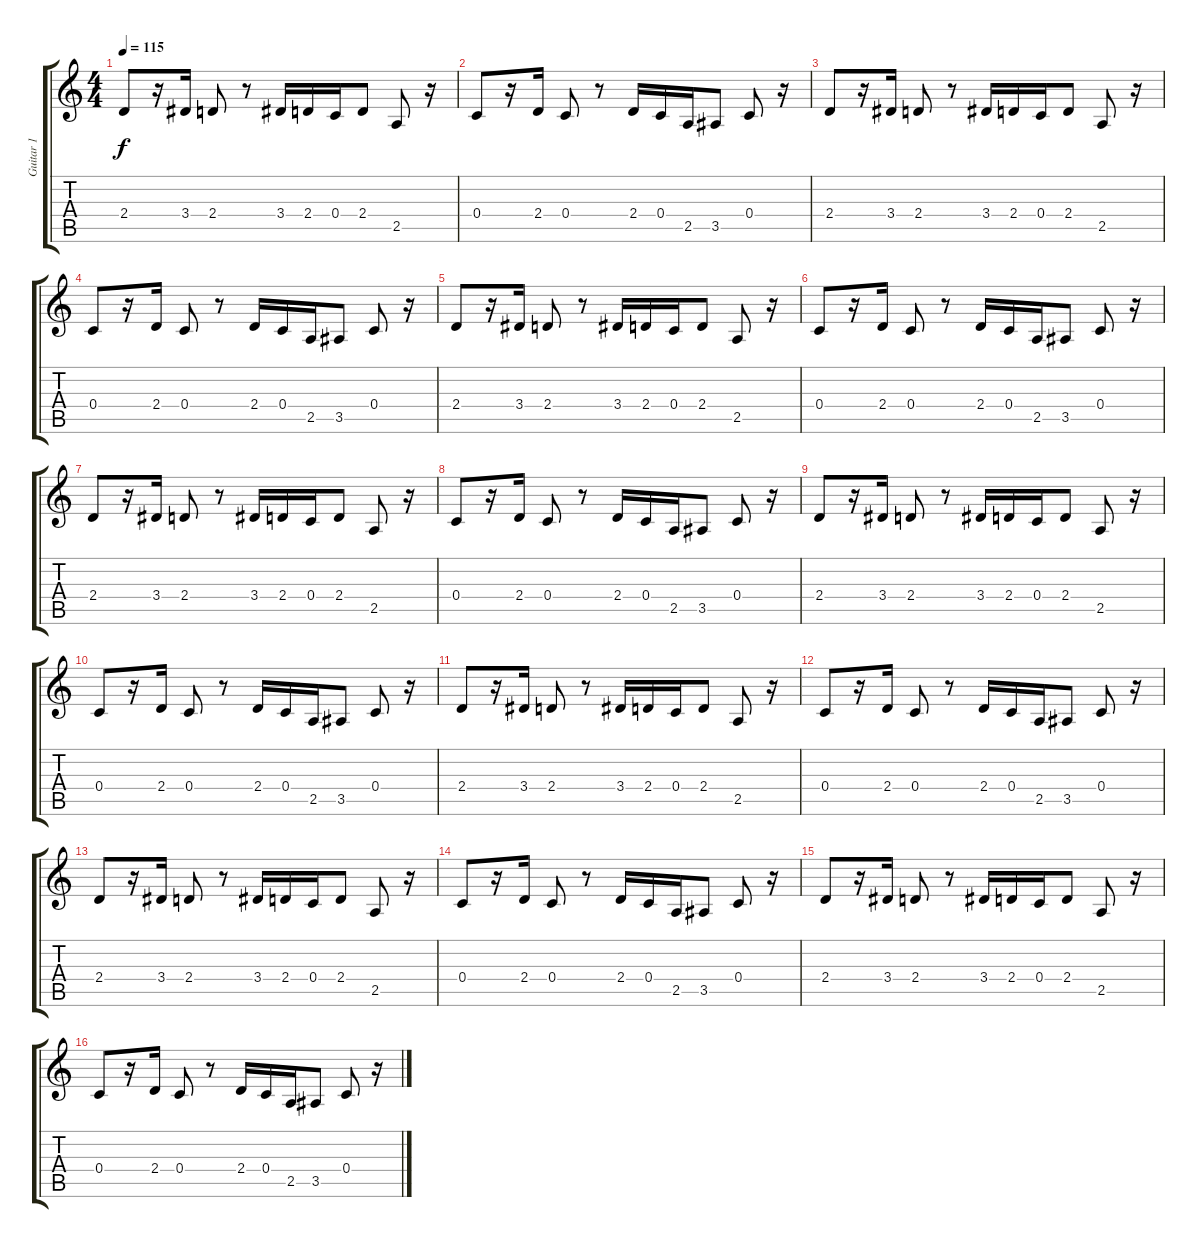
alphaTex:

\track ("Guitar 1" "Guitar 1") {instrument electricguitarmuted}
\staff {score tabs}
\tuning (D4 A3 F3 C3 G2 C2) {hide}
\ts (4 4)
\tempo 115
\clef g2
\ks c
2.4.8{dy f instrument electricguitarmuted} r.16 3.4.16 2.4.8 r.8 3.4.16 2.4.16 0.4.16 2.4.8 2.5.8 r.16 |
0.4.8 r.16 2.4.16 0.4.8 r.8 2.4.16 0.4.16 2.5.16 3.5.8 0.4.8 r.16 |
2.4.8 r.16 3.4.16 2.4.8 r.8 3.4.16 2.4.16 0.4.16 2.4.8 2.5.8 r.16 |
0.4.8 r.16 2.4.16 0.4.8 r.8 2.4.16 0.4.16 2.5.16 3.5.8 0.4.8 r.16 |
2.4.8 r.16 3.4.16 2.4.8 r.8 3.4.16 2.4.16 0.4.16 2.4.8 2.5.8 r.16 |
0.4.8 r.16 2.4.16 0.4.8 r.8 2.4.16 0.4.16 2.5.16 3.5.8 0.4.8 r.16 |
2.4.8 r.16 3.4.16 2.4.8 r.8 3.4.16 2.4.16 0.4.16 2.4.8 2.5.8 r.16 |
0.4.8 r.16 2.4.16 0.4.8 r.8 2.4.16 0.4.16 2.5.16 3.5.8 0.4.8 r.16 |
2.4.8 r.16 3.4.16 2.4.8 r.8 3.4.16 2.4.16 0.4.16 2.4.8 2.5.8 r.16 |
0.4.8 r.16 2.4.16 0.4.8 r.8 2.4.16 0.4.16 2.5.16 3.5.8 0.4.8 r.16 |
2.4.8 r.16 3.4.16 2.4.8 r.8 3.4.16 2.4.16 0.4.16 2.4.8 2.5.8 r.16 |
0.4.8 r.16 2.4.16 0.4.8 r.8 2.4.16 0.4.16 2.5.16 3.5.8 0.4.8 r.16 |
2.4.8 r.16 3.4.16 2.4.8 r.8 3.4.16 2.4.16 0.4.16 2.4.8 2.5.8 r.16 |
0.4.8 r.16 2.4.16 0.4.8 r.8 2.4.16 0.4.16 2.5.16 3.5.8 0.4.8 r.16 |
2.4.8 r.16 3.4.16 2.4.8 r.8 3.4.16 2.4.16 0.4.16 2.4.8 2.5.8 r.16 |
0.4.8 r.16 2.4.16 0.4.8 r.8 2.4.16 0.4.16 2.5.16 3.5.8 0.4.8 r.16
